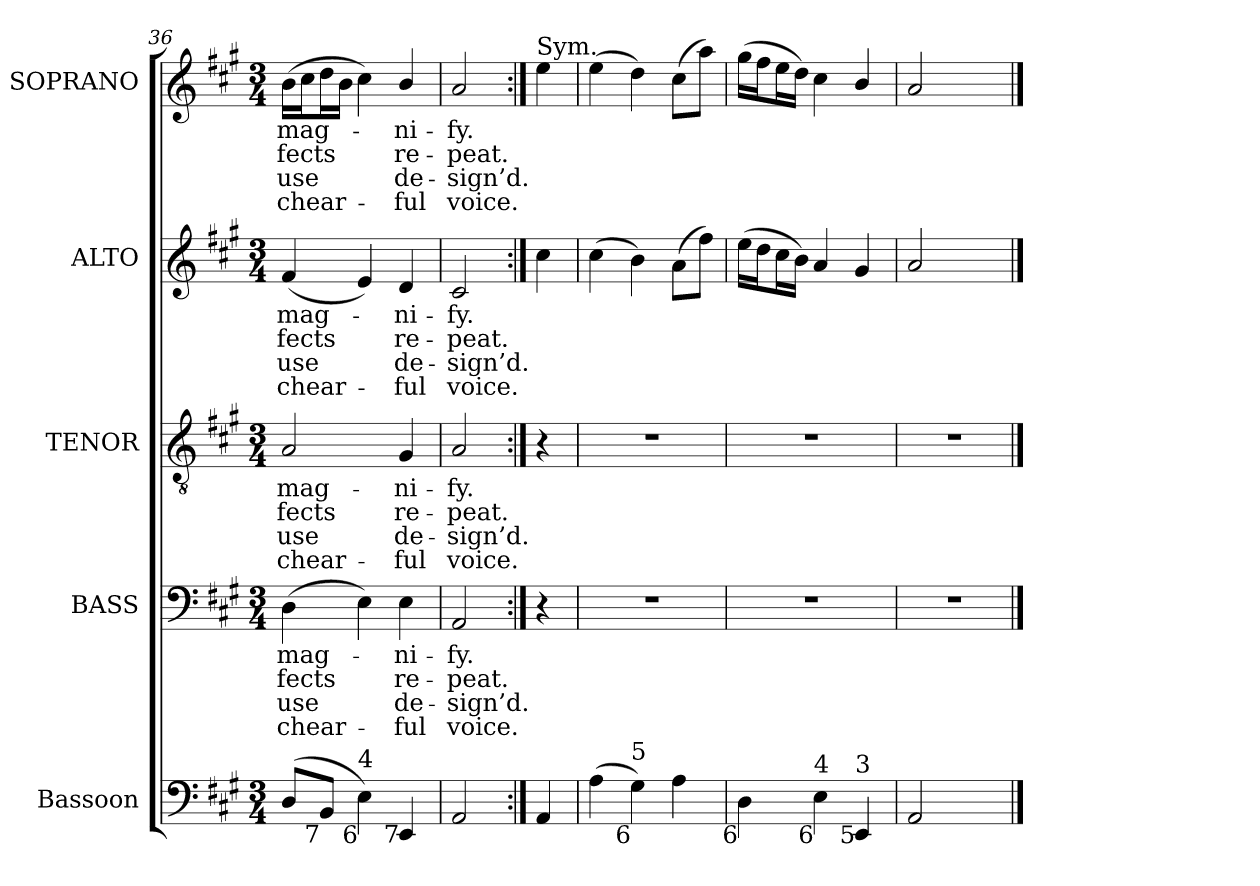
**kern	**kern	**text	**text	**text	**text	**kern	**text	**text	**text	**text	**kern	**text	**text	**text	**text	**kern	**text	**text	**text	**text
*part5	*part4	*part4	*part4	*part4	*part4	*part3	*part3	*part3	*part3	*part3	*part2	*part2	*part2	*part2	*part2	*part1	*part1	*part1	*part1	*part1
*staff5	*staff4	*staff4	*staff4	*staff4	*staff4	*staff3	*staff3	*staff3	*staff3	*staff3	*staff2	*staff2	*staff2	*staff2	*staff2	*staff1	*staff1	*staff1	*staff1	*staff1
*I"Bassoon	*I"BASS	*	*	*	*	*I"TENOR	*	*	*	*	*I"ALTO	*	*	*	*	*I"SOPRANO	*	*	*	*
*I'Bsn.	*I'B.	*	*	*	*	*I'T.	*	*	*	*	*I'A.	*	*	*	*	*I'S.	*	*	*	*
*clefF4	*clefF4	*	*	*	*	*clefGv2	*	*	*	*	*clefG2	*	*	*	*	*clefG2	*	*	*	*
*	*	*	*	*	*	*ITrd7c12	*	*	*	*	*	*	*	*	*	*	*	*	*	*
*k[f#c#g#]	*k[f#c#g#]	*	*	*	*	*k[f#c#g#]	*	*	*	*	*k[f#c#g#]	*	*	*	*	*k[f#c#g#]	*	*	*	*
*A:	*A:	*	*	*	*	*A:	*	*	*	*	*A:	*	*	*	*	*A:	*	*	*	*
*M3/4	*M3/4	*	*	*	*	*M3/4	*	*	*	*	*M3/4	*	*	*	*	*M3/4	*	*	*	*
=36	=36	=36	=36	=36	=36	=36	=36	=36	=36	=36	=36	=36	=36	=36	=36	=36	=36	=36	=36	=36
!	!	!LO:LY:b:color=#000000	!LO:LY:b:color=#000000	!LO:LY:b:color=#000000	!LO:LY:b:color=#000000	!	!	!	!	!	!	!	!	!	!	!	!	!	!	!
!	!	!	!	!	!	!	!LO:LY:b:color=#000000	!LO:LY:b:color=#000000	!LO:LY:b:color=#000000	!LO:LY:b:color=#000000	!	!	!	!	!	!	!	!	!	!
!	!	!	!	!	!	!	!	!	!	!	!	!LO:LY:b:color=#000000	!LO:LY:b:color=#000000	!LO:LY:b:color=#000000	!LO:LY:b:color=#000000	!	!	!	!	!
!	!	!	!	!	!	!	!	!	!	!	!	!	!	!	!	!	!LO:LY:b:color=#000000	!LO:LY:b:color=#000000	!LO:LY:b:color=#000000	!LO:LY:b:color=#000000
(8Di/L	(4Di\	mag-	-fects	use	chear-	2AAi/	mag-	-fects	use	chear-	(4f#i/	mag-	-fects	use	chear-	(16bi\LL	mag-	-fects	use	chear-
.	.	.	.	.	.	.	.	.	.	.	.	.	.	.	.	16cc#i\J	.	.	.	.
!LO:TX:b:rj:t=7	!	!	!	!	!	!	!	!	!	!	!	!	!	!	!	!	!	!	!	!
8BBi/J	.	.	.	.	.	.	.	.	.	.	.	.	.	.	.	16ddi\L	.	.	.	.
.	.	.	.	.	.	.	.	.	.	.	.	.	.	.	.	16bi\JJ	.	.	.	.
!LO:TX:b:rj:t=6	!	!	!	!	!	!	!	!	!	!	!	!	!	!	!	!	!	!	!	!
!LO:TX:t=4	!	!	!	!	!	!	!	!	!	!	!	!	!	!	!	!	!	!	!	!
4Ei\)	4Ei\)	.	.	.	.	.	.	.	.	.	4ei/)	.	.	.	.	4cc#i\)	.	.	.	.
!	!	!LO:LY:b:color=#000000	!LO:LY:b:color=#000000	!LO:LY:b:color=#000000	!LO:LY:b:color=#000000	!	!	!	!	!	!	!	!	!	!	!	!	!	!	!
!	!	!	!	!	!	!	!LO:LY:b:color=#000000	!LO:LY:b:color=#000000	!LO:LY:b:color=#000000	!LO:LY:b:color=#000000	!	!	!	!	!	!	!	!	!	!
!	!	!	!	!	!	!	!	!	!	!	!	!LO:LY:b:color=#000000	!LO:LY:b:color=#000000	!LO:LY:b:color=#000000	!LO:LY:b:color=#000000	!	!	!	!	!
!LO:TX:b:rj:t=7	!	!	!	!	!	!	!	!	!	!	!	!	!	!	!	!	!	!	!	!
!	!	!	!	!	!	!	!	!	!	!	!	!	!	!	!	!	!LO:LY:b:color=#000000	!LO:LY:b:color=#000000	!LO:LY:b:color=#000000	!LO:LY:b:color=#000000
4EEi/	4Ei\	-ni-	re-	-de-	-ful	4GG#i/	-ni-	re-	-de-	-ful	4di/	-ni-	re-	-de-	-ful	4bi/	-ni-	re-	-de-	-ful
=37	=37	=37	=37	=37	=37	=37	=37	=37	=37	=37	=37	=37	=37	=37	=37	=37	=37	=37	=37	=37
!	!	!LO:LY:b:color=#000000	!LO:LY:b:color=#000000	!LO:LY:b:color=#000000	!LO:LY:b:color=#000000	!	!	!	!	!	!	!	!	!	!	!	!	!	!	!
!	!	!	!	!	!	!	!LO:LY:b:color=#000000	!LO:LY:b:color=#000000	!LO:LY:b:color=#000000	!LO:LY:b:color=#000000	!	!	!	!	!	!	!	!	!	!
!	!	!	!	!	!	!	!	!	!	!	!	!LO:LY:b:color=#000000	!LO:LY:b:color=#000000	!LO:LY:b:color=#000000	!LO:LY:b:color=#000000	!	!	!	!	!
!	!	!	!	!	!	!	!	!	!	!	!	!	!	!	!	!	!LO:LY:b:color=#000000	!LO:LY:b:color=#000000	!LO:LY:b:color=#000000	!LO:LY:b:color=#000000
2AAi/	2AAi/	-fy.	-peat.	sign’d.	voice.	2AAi/	-fy.	-peat.	sign’d.	voice.	2c#i/	-fy.	-peat.	sign’d.	voice.	2ai/	-fy.	-peat.	sign’d.	voice.
=38:|!	=38:|!	=38:|!	=38:|!	=38:|!	=38:|!	=38:|!	=38:|!	=38:|!	=38:|!	=38:|!	=38:|!	=38:|!	=38:|!	=38:|!	=38:|!	=38:|!	=38:|!	=38:|!	=38:|!	=38:|!
!	!	!	!	!	!	!	!	!	!	!	!	!	!	!	!	!LO:TX:a:t=Sym.	!	!	!	!
4AAi/	4r	.	.	.	.	4r	.	.	.	.	4cc#i\	.	.	.	.	4eei\	.	.	.	.
=39	=39	=39	=39	=39	=39	=39	=39	=39	=39	=39	=39	=39	=39	=39	=39	=39	=39	=39	=39	=39
!	!LO:N:vis=1	!	!	!	!	!LO:N:vis=1	!	!	!	!	!	!	!	!	!	!	!	!	!	!
(4Ai\	2.r	.	.	.	.	2.r	.	.	.	.	(4cc#i\	.	.	.	.	(4eei\	.	.	.	.
!LO:TX:b:rj:t=6	!	!	!	!	!	!	!	!	!	!	!	!	!	!	!	!	!	!	!	!
!LO:TX:t=5	!	!	!	!	!	!	!	!	!	!	!	!	!	!	!	!	!	!	!	!
4G#i\)	.	.	.	.	.	.	.	.	.	.	4bi\)	.	.	.	.	4ddi\)	.	.	.	.
4Ai\	.	.	.	.	.	.	.	.	.	.	(8ai\L	.	.	.	.	(8cc#i\L	.	.	.	.
.	.	.	.	.	.	.	.	.	.	.	8ff#i\J)	.	.	.	.	8aai\J)	.	.	.	.
=40	=40	=40	=40	=40	=40	=40	=40	=40	=40	=40	=40	=40	=40	=40	=40	=40	=40	=40	=40	=40
!LO:TX:b:rj:t=6	!	!	!	!	!	!	!	!	!	!	!	!	!	!	!	!	!	!	!	!
!	!LO:N:vis=1	!	!	!	!	!LO:N:vis=1	!	!	!	!	!	!	!	!	!	!	!	!	!	!
4Di\	2.r	.	.	.	.	2.r	.	.	.	.	(16eei\LL	.	.	.	.	(16gg#i\LL	.	.	.	.
.	.	.	.	.	.	.	.	.	.	.	16ddi\J	.	.	.	.	16ff#i\J	.	.	.	.
.	.	.	.	.	.	.	.	.	.	.	16cc#i\L	.	.	.	.	16eei\L	.	.	.	.
.	.	.	.	.	.	.	.	.	.	.	16bi\JJ)	.	.	.	.	16ddi\JJ)	.	.	.	.
!LO:TX:b:rj:t=6	!	!	!	!	!	!	!	!	!	!	!	!	!	!	!	!	!	!	!	!
!LO:TX:t=4	!	!	!	!	!	!	!	!	!	!	!	!	!	!	!	!	!	!	!	!
4Ei\	.	.	.	.	.	.	.	.	.	.	4ai/	.	.	.	.	4cc#i\	.	.	.	.
!LO:TX:b:rj:t=5	!	!	!	!	!	!	!	!	!	!	!	!	!	!	!	!	!	!	!	!
!LO:TX:t=3	!	!	!	!	!	!	!	!	!	!	!	!	!	!	!	!	!	!	!	!
4EEi/	.	.	.	.	.	.	.	.	.	.	4g#i/	.	.	.	.	4bi/	.	.	.	.
=41	=41	=41	=41	=41	=41	=41	=41	=41	=41	=41	=41	=41	=41	=41	=41	=41	=41	=41	=41	=41
!	!LO:N:vis=1	!	!	!	!	!LO:N:vis=1	!	!	!	!	!	!	!	!	!	!	!	!	!	!
2AAi/	2.r	.	.	.	.	2.r	.	.	.	.	2ai/	.	.	.	.	2ai/	.	.	.	.
4ryy	.	.	.	.	.	.	.	.	.	.	4ryy	.	.	.	.	4ryy	.	.	.	.
==	==	==	==	==	==	==	==	==	==	==	==	==	==	==	==	==	==	==	==	==
*-	*-	*-	*-	*-	*-	*-	*-	*-	*-	*-	*-	*-	*-	*-	*-	*-	*-	*-	*-	*-
